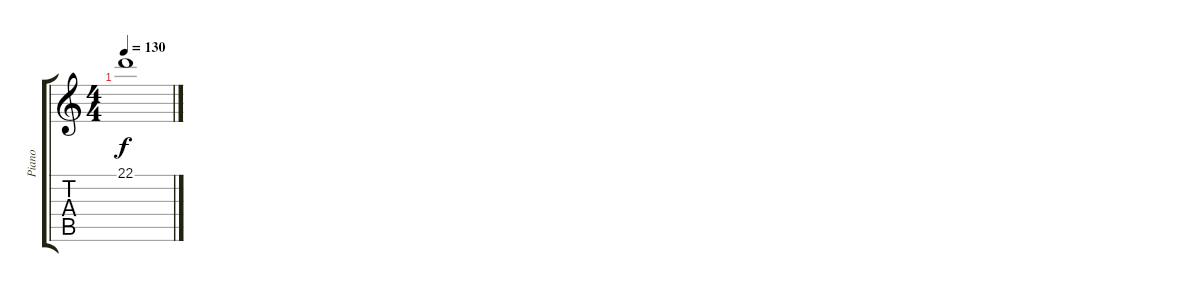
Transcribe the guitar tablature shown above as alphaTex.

\track ("Piano" "Piano") {instrument acousticgrandpiano}
\staff {score tabs}
\tuning (E4 B3 G3 D3 A2 E2) {hide}
\ts (4 4)
\tempo 130
\clef g2
\ks c
22.1.1{dy f}
